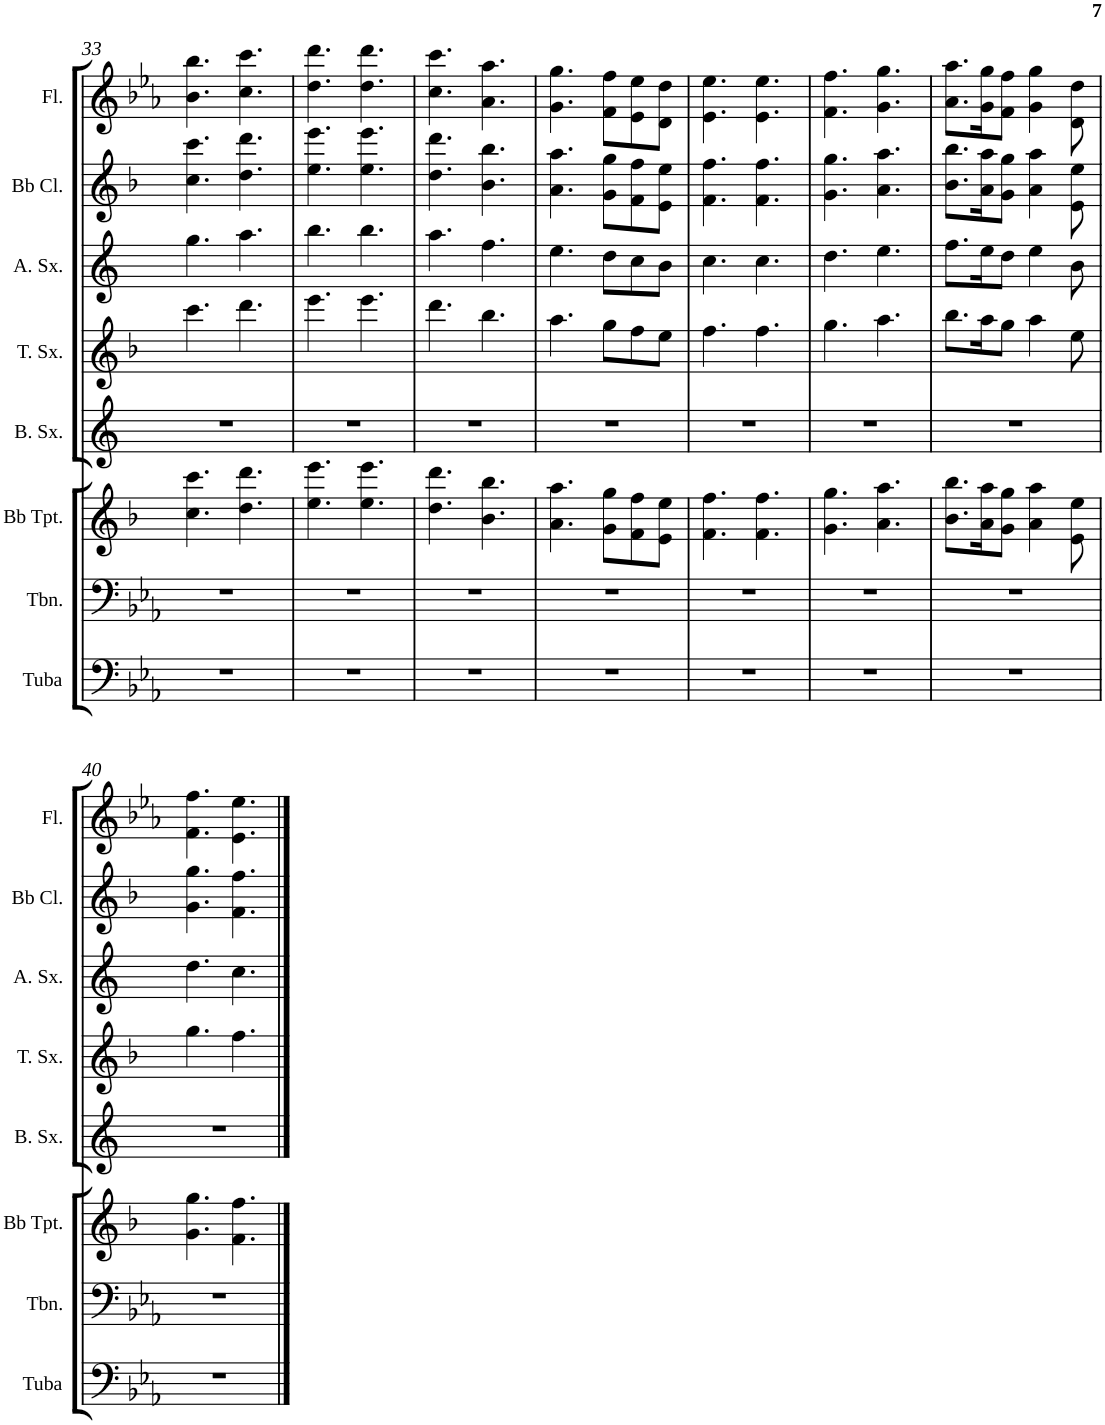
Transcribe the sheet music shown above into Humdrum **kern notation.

**kern	**kern	**kern	**kern	**kern	**kern	**kern	**kern
*part8	*part7	*part6	*part5	*part4	*part3	*part2	*part1
*staff8	*staff7	*staff6	*staff5	*staff4	*staff3	*staff2	*staff1
*I"Tuba	*I"Trombone	*I"Trumpet in Bb	*I"Baritone Sax	*I"Tenor Sax	*I"Alto Sax	*I"Clarinet in Bb	*I"Flute
*I'Tuba	*I'Tbn.	*	*I'B. Sx.	*I'T. Sx.	*I'A. Sx.	*	*I'Fl.
!!LO:PB:g=z
*clefF4	*clefF4	*clefG2	*clefG2	*clefG2	*clefG2	*clefG2	*clefG2
*	*	*Trd1c2	*Trd12c21	*Trd8c14	*Trd5c9	*Trd1c2	*
*k[b-e-a-]	*k[b-e-a-]	*k[b-]	*k[]	*k[b-]	*k[]	*k[b-]	*k[b-e-a-]
*c:	*c:	*d:	*	*d:	*	*d:	*c:
*M6/8	*M6/8	*M6/8	*M6/8	*M6/8	*M6/8	*M6/8	*M6/8
=33	=33	=33	=33	=33	=33	=33	=33
2.r	2.r	4.cc\ 4.ccc\	2.r	4.ccc\	4.gg\	4.cc\ 4.ccc\	4.b-\ 4.bb-\
.	.	4.dd\ 4.ddd\	.	4.ddd\	4.aa\	4.dd\ 4.ddd\	4.cc\ 4.ccc\
=34	=34	=34	=34	=34	=34	=34	=34
2.r	2.r	4.ee\ 4.eee\	2.r	4.eee\	4.bb\	4.ee\ 4.eee\	4.dd\ 4.ddd\
.	.	4.ee\ 4.eee\	.	4.eee\	4.bb\	4.ee\ 4.eee\	4.dd\ 4.ddd\
=35	=35	=35	=35	=35	=35	=35	=35
2.r	2.r	4.dd\ 4.ddd\	2.r	4.ddd\	4.aa\	4.dd\ 4.ddd\	4.cc\ 4.ccc\
.	.	4.b-\ 4.bb-\	.	4.bb-\	4.ff\	4.b-\ 4.bb-\	4.a-\ 4.aa-\
=36	=36	=36	=36	=36	=36	=36	=36
2.r	2.r	4.a\ 4.aa\	2.r	4.aa\	4.ee\	4.a\ 4.aa\	4.g\ 4.gg\
.	.	8g\ 8gg\L	.	8gg\L	8dd\L	8g\ 8gg\L	8f\ 8ff\L
.	.	8f\ 8ff\	.	8ff\	8cc\	8f\ 8ff\	8e-\ 8ee-\
.	.	8e\ 8ee\J	.	8ee\J	8b\J	8e\ 8ee\J	8d\ 8dd\J
=37	=37	=37	=37	=37	=37	=37	=37
2.r	2.r	4.f\ 4.ff\	2.r	4.ff\	4.cc\	4.f\ 4.ff\	4.e-\ 4.ee-\
.	.	4.f\ 4.ff\	.	4.ff\	4.cc\	4.f\ 4.ff\	4.e-\ 4.ee-\
=38	=38	=38	=38	=38	=38	=38	=38
2.r	2.r	4.g\ 4.gg\	2.r	4.gg\	4.dd\	4.g\ 4.gg\	4.f\ 4.ff\
.	.	4.a\ 4.aa\	.	4.aa\	4.ee\	4.a\ 4.aa\	4.g\ 4.gg\
=39	=39	=39	=39	=39	=39	=39	=39
2.r	2.r	8.b-\ 8.bb-\L	2.r	8.bb-\L	8.ff\L	8.b-\ 8.bb-\L	8.a-\ 8.aa-\L
.	.	16a\ 16aa\K	.	16aa\K	16ee\K	16a\ 16aa\K	16g\ 16gg\K
.	.	8g\ 8gg\J	.	8gg\J	8dd\J	8g\ 8gg\J	8f\ 8ff\J
.	.	4a\ 4aa\	.	4aa\	4ee\	4a\ 4aa\	4g\ 4gg\
.	.	8e\ 8ee\	.	8ee\	8b\	8e\ 8ee\	8d\ 8dd\
!!LO:LB:g=z
=40	=40	=40	=40	=40	=40	=40	=40
2.r	2.r	4.g\ 4.gg\	2.r	4.gg\	4.dd\	4.g\ 4.gg\	4.f\ 4.ff\
.	.	4.f\ 4.ff\	.	4.ff\	4.cc\	4.f\ 4.ff\	4.e-\ 4.ee-\
==	==	==	==	==	==	==	==
*-	*-	*-	*-	*-	*-	*-	*-
